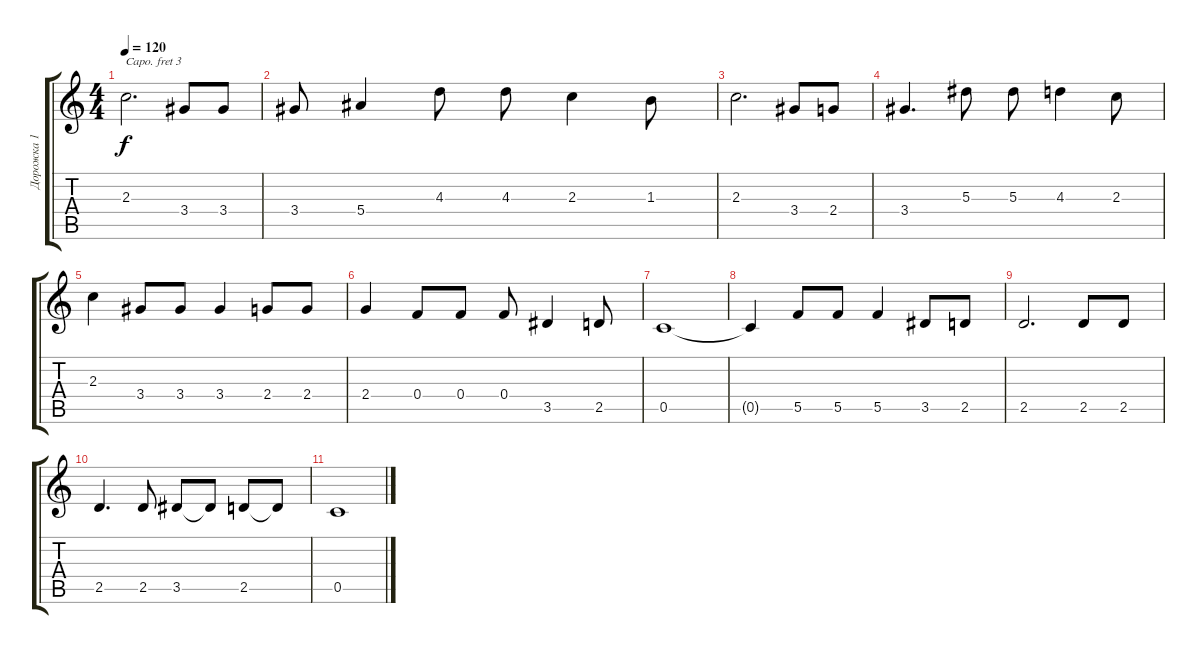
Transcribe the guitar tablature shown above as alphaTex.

\track ("Дорожка 1" "Дорожка 1") {instrument acousticguitarsteel}
\staff {score tabs}
\capo 3
\tuning (E4 B3 G3 D3 A2 E2) {hide}
\ts (4 4)
\tempo 120
\clef g2
\ks c
2.3.2{d dy f} 3.4.8 3.4.8 |
3.4.8 5.4.4 4.3.8 4.3.8 2.3.4 1.3.8 |
2.3.2{d} 3.4.8 2.4.8 |
3.4.4{d} 5.3.8 5.3.8 4.3.4 2.3.8 |
2.3.4 3.4.8 3.4.8 3.4.4 2.4.8 2.4.8 |
2.4.4 0.4.8 0.4.8 0.4.8 3.5.4 2.5.8 |
0.5.1 |
0.5{t}.4 5.5.8 5.5.8 5.5.4 3.5.8 2.5.8 |
2.5.2{d} 2.5.8 2.5.8 |
2.5.4{d} 2.5.8 3.5.8 3.5{t}.8 2.5.8 2.5{t}.8 |
0.5.1
